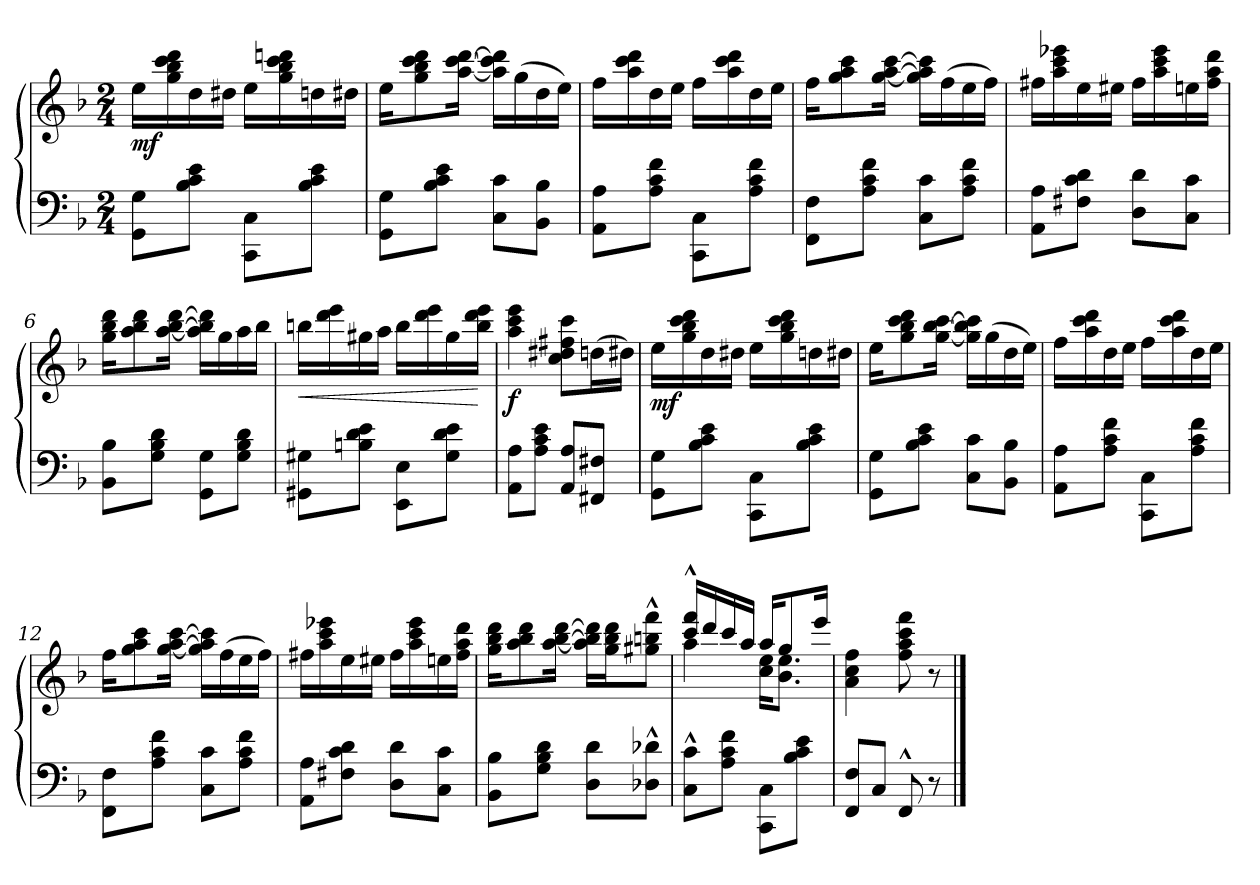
**kern	**kern	**dynam
*part1	*part1	*part1
*staff2	*staff1	*staff1/2
*clefF4	*clefG2	*
*k[b-]	*k[b-]	*
*F:	*F:	*
*M2/4	*M2/4	*
=1	=1	=1
!	!	!LO:DY:b
8GG\ 8G\L	16ee\LL	mf
.	16gg\ 16bb-\ 16ccc\ 16ddd\	.
8B-\ 8c\ 8e\J	16dd\	.
.	16dd#X\JJ	.
8CC\ 8C\L	16ee\LL	.
.	16gg\ 16bb-\ 16ccc\ 16dddn\	.
8B-\ 8c\ 8e\J	16ddn\	.
.	16dd#X\JJ	.
=2	=2	=2
8GG\ 8G\L	16ee\KL	.
.	8gg\ 8bb-\ 8ccc\ 8ddd\	.
8B-\ 8c\ 8e\J	.	.
.	[16aa\ [16ccc\ [16ddd\Jk	.
8C\ 8c\L	16aa\] 16ccc\] 16ddd\]LL	.
.	(>16gg\	.
8BB-\ 8B-\J	16dd\	.
.	16ee\JJ)	.
=3	=3	=3
8AA\ 8A\L	16ff\LL	.
.	16aa\ 16ccc\ 16ddd\	.
8A\ 8c\ 8f\J	16dd\	.
.	16ee\JJ	.
8CC\ 8C\L	16ff\LL	.
.	16aa\ 16ccc\ 16ddd\	.
8A\ 8c\ 8f\J	16dd\	.
.	16ee\JJ	.
=4	=4	=4
8FF\ 8F\L	16ff\KL	.
.	8gg\ 8aa\ 8ccc\	.
8A\ 8c\ 8f\J	.	.
.	[16gg\ [16aa\ [16ccc\Jk	.
8C\ 8c\L	16gg\] 16aa\] 16ccc\]LL	.
.	(>16ff\	.
8A\ 8c\ 8f\J	16ee\	.
.	16ff\JJ)	.
!!LO:LB:g=z
=5	=5	=5
8AA\ 8A\L	16ff#X\LL	.
.	16aa\ 16ccc\ 16eee-X\	.
8F#X\ 8c\ 8d\J	16ee\	.
.	16ee#X\JJ	.
8D\ 8d\L	16ff#\LL	.
.	16aa\ 16ccc\ 16eee-\	.
8C\ 8c\J	16een\	.
.	16ff#\ 16aa\ 16ddd\JJ	.
=6	=6	=6
8BB-\ 8B-\L	16gg\ 16bb-\ 16ddd\KL	.
.	8aa\ 8bb-\ 8ddd\	.
8G\ 8B-\ 8d\J	.	.
.	[16aa\ [16bb-\ [16ddd\Jk	.
8GG\ 8G\L	16aa\] 16bb-\] 16ddd\]LL	.
.	16gg\	.
8G\ 8B-\ 8d\J	16aa\	.
.	16bb-\JJ	.
=7	=7	=7
!	!	!LO:HP:b
8GG#X\ 8G#X\L	16bbn\LL	<
.	16ddd\ 16eee\	.
8Bn\ 8d\ 8e\J	16gg#X\	.
.	16aa\JJ	.
8EE\ 8E\L	16bb\LL	.
.	16ddd\ 16eee\	.
8G#\ 8d\ 8e\J	16gg#\	.
.	16bb\ 16ddd\ 16eee\JJ	[
=8	=8	=8
!	!	!LO:DY:b
8AA\ 8A\L	4aa\ 4ccc\ 4eee\	f
8A\ 8c\ 8e\J	.	.
8AA/ 8A/L	8cc\ 8dd#X\ 8ff#X\ 8ccc\L	.
8FF#X/ 8F#X/J	(>16ddn\L	.
.	16dd#X\JJ)	.
!!LO:LB:g=z
=9	=9	=9
!	!	!LO:DY:b
8GG\ 8G\L	16ee\LL	mf
.	16gg\ 16bb-\ 16ccc\ 16ddd\	.
8B-\ 8c\ 8e\J	16dd\	.
.	16dd#X\JJ	.
8CC\ 8C\L	16ee\LL	.
.	16gg\ 16bb-\ 16ccc\ 16ddd\	.
8B-\ 8c\ 8e\J	16ddn\	.
.	16dd#X\JJ	.
=10	=10	=10
8GG\ 8G\L	16ee\KL	.
.	8gg\ 8bb-\ 8ccc\ 8ddd\	.
8B-\ 8c\ 8e\J	.	.
.	[16gg\ [16bb-\ [16ccc\Jk	.
8C\ 8c\L	16gg\] 16bb-\] 16ccc\]LL	.
.	(>16gg\	.
8BB-\ 8B-\J	16dd\	.
.	16ee\JJ)	.
=11	=11	=11
8AA\ 8A\L	16ff\LL	.
.	16aa\ 16ccc\ 16ddd\	.
8A\ 8c\ 8f\J	16dd\	.
.	16ee\JJ	.
8CC\ 8C\L	16ff\LL	.
.	16aa\ 16ccc\ 16ddd\	.
8A\ 8c\ 8f\J	16dd\	.
.	16ee\JJ	.
=12	=12	=12
8FF\ 8F\L	16ff\KL	.
.	8gg\ 8aa\ 8ccc\	.
8A\ 8c\ 8f\J	.	.
.	[16gg\ [16aa\ [16ccc\Jk	.
8C\ 8c\L	16gg\] 16aa\] 16ccc\]LL	.
.	(>16ff\	.
8A\ 8c\ 8f\J	16ee\	.
.	16ff\JJ)	.
!!LO:LB:g=z
=13	=13	=13
8AA\ 8A\L	16ff#X\LL	.
.	16aa\ 16ccc\ 16eee-X\	.
8F#X\ 8c\ 8d\J	16ee\	.
.	16ee#X\JJ	.
8D\ 8d\L	16ff#\LL	.
.	16aa\ 16ccc\ 16eee-\	.
8C\ 8c\J	16een\	.
.	16ff#\ 16aa\ 16ddd\JJ	.
=14	=14	=14
8BB-\ 8B-\L	16gg\ 16bb-\ 16ddd\KL	.
.	8aa\ 8bb-\ 8ddd\	.
8G\ 8B-\ 8d\J	.	.
.	[16aa\ [16bb-\ [16ddd\Jk	.
8D\ 8d\L	16aa\] 16bb-\] 16ddd\]LL	.
.	16gg\ 16bb-\ 16ddd\J	.
8D-X\^^> 8d-X\^^>J	8gg#X\^^> 8bbn\^^> 8fff\^^>J	.
=15	=15	=15
*	*^	*
8C\^^> 8c\^^>L	16ccc/^^> 16fff/^^>LL	4aa\	.
.	16ddd/	.	.
8A\ 8c\ 8f\J	16ccc/	.	.
.	16aa/JJ	.	.
8CC\ 8C\L	16aa/KL	16cc\ 16ee\KL	.
.	8gg/	8.b-\ 8.ee\J	.
8B-\ 8c\ 8e\J	.	.	.
.	16eee/Jk	.	.
*	*v	*v	*
=16	=16	=16
8FF/ 8F/L	4a\ 4cc\ 4ff\	.
8C/J	.	.
8FF^^>/	8ff\ 8aa\ 8ccc\ 8fff\	.
8r	8r	.
==	==	==
*-	*-	*-
